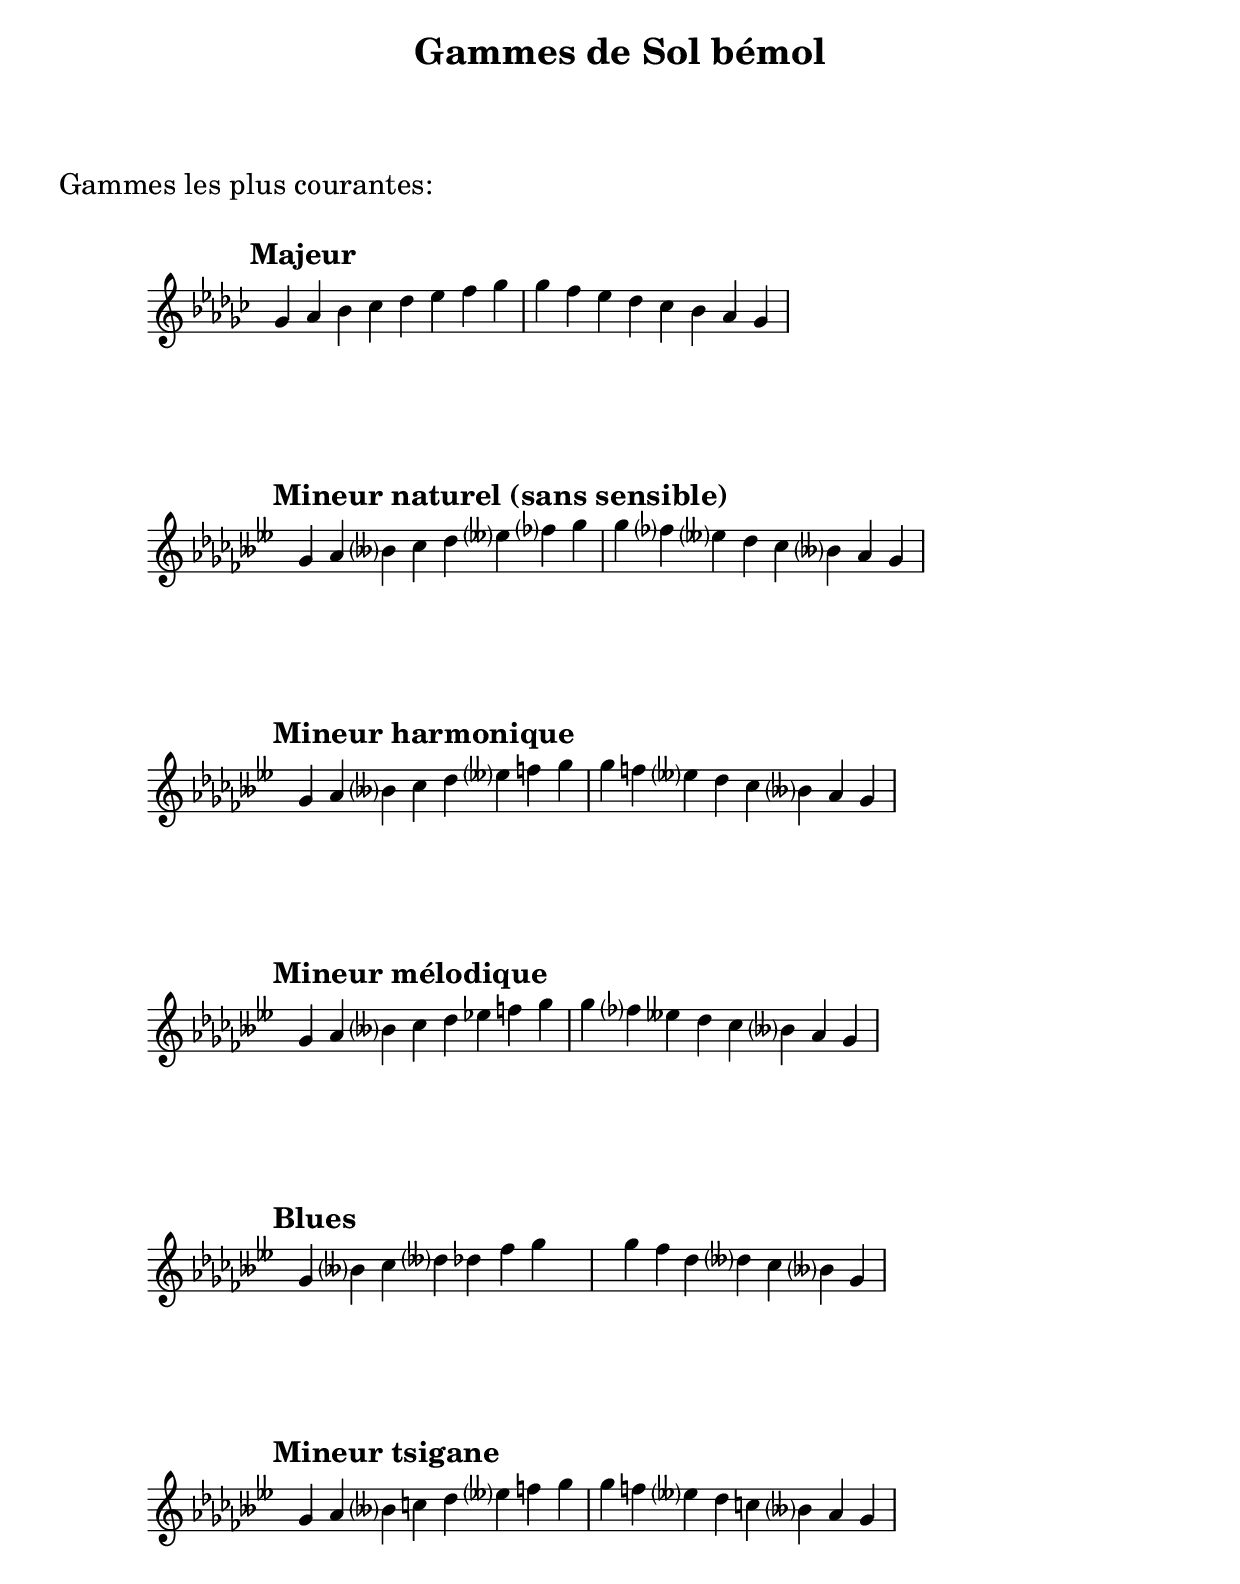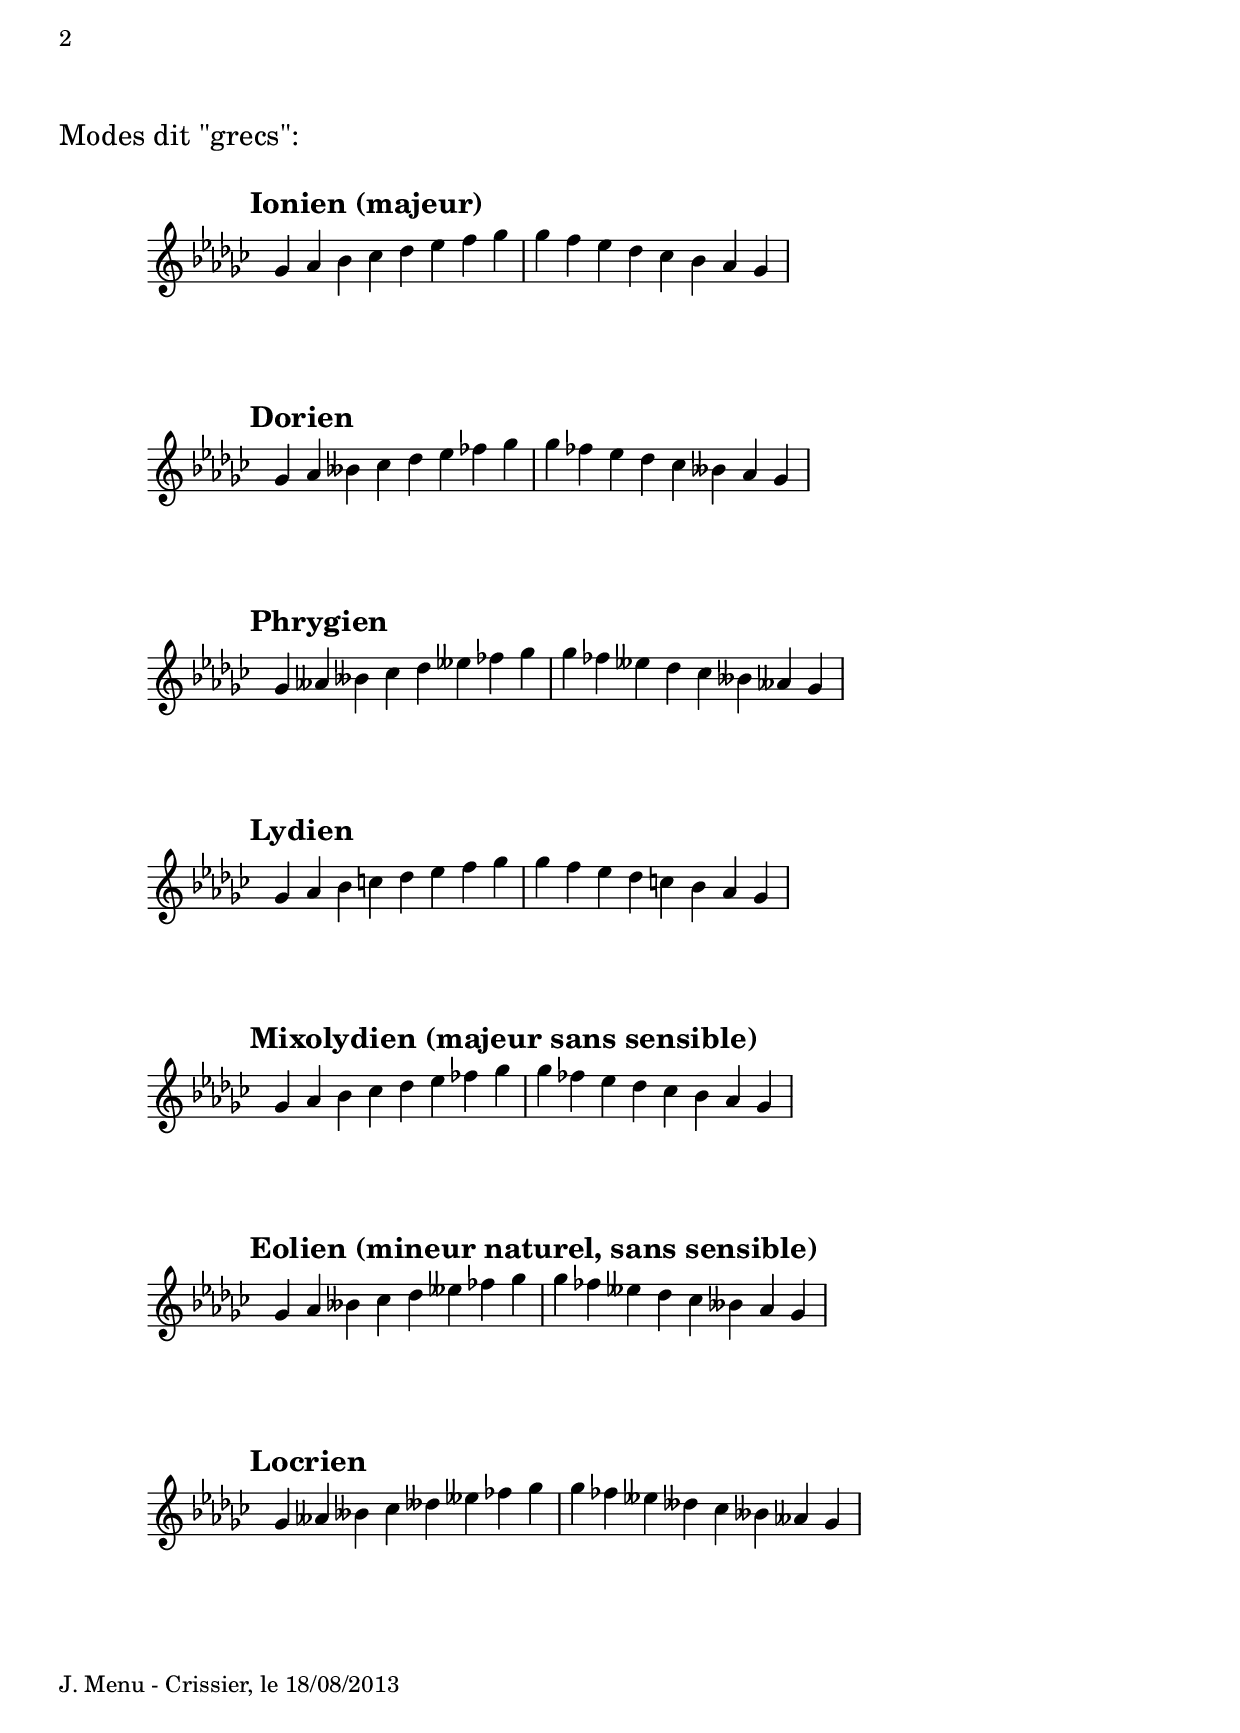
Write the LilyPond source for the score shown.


% -------------------------------------------------------------------------

\include "../CommonSettings.ly"


% -------------------------------------------------------------------------

\header{
  title = "Gammes de Sol bémol"
  subtitle = " "
}


% -------------------------------------------------------------------------

\markup \vspace #2

\markup {\huge "Gammes les plus courantes:"}

\markup \vspace #1


% -------------------------------------------------------------------------
% Some usual scales
% -------------------------------------------------------------------------


gesMajor = {
  \new Staff {
    \clef treble
    \key ges \major
    \myStaffAndTimeSettings
    \myTempoMark #2.0 #"Majeur"
    \transpose c ges 
    \relative c' {
      \CMajorScale
    }
  }
}


% -------------------------------------------------------------------------

gesNaturalMinor = {
  \new Staff {
    \clef treble
    \key ges \minor
    \myStaffAndTimeSettings
    \myTempoMark #2.0 #"Mineur naturel (sans sensible)"
    \transpose c ges 
    \relative c' {
      \CNaturalMinorScale
    }
  }
}


% -------------------------------------------------------------------------

gesHarmonicMinor = {
  \new Staff {
    \clef treble
    \key ges \minor
    \myStaffAndTimeSettings
    \myTempoMark #2.0 #"Mineur harmonique"
    \transpose c ges 
    \relative c' {
      \CHarmonicMinorScale
    }
  }
}


% -------------------------------------------------------------------------

gesMelodicMinor = {
  \new Staff {
    \clef treble
    \key ges \minor
    \myStaffAndTimeSettings
    \myTempoMark #2.0 #"Mineur mélodique"
    \transpose c ges 
    \relative c' {
      \CMelodicMinorScale
    }
  }
}


% -------------------------------------------------------------------------

gesDorianMinor = {
  \new Staff {
    \clef treble
    \key ges \minor
    \myStaffAndTimeSettings
    \myTempoMark #2.0 #"Mineur dorien"
    \transpose c ges 
    \relative c' {
      \CDorianMinorScale
    }
  }
}


% -------------------------------------------------------------------------

gesPhrygianMinor = {
  \new Staff {
    \clef treble
    \key ges \minor
    \myStaffAndTimeSettings
    \myTempoMark #2.0 #"Mineur phrygien"
    \transpose c ges 
    \relative c' {
      \CPhrygianMinorScale
    }
  }
}


% -------------------------------------------------------------------------

gesBlues = {
  \new Staff {
    \clef treble
    \key ges \minor
    \myStaffAndTimeSettings
    \myTempoMark #2.0 #"Blues"
    \transpose c ges 
    \relative c' {
      \CBluesScale
    }
  }
}


% -------------------------------------------------------------------------

gesGypsyMinor = {
  \new Staff {
    \clef treble
    \key ges \minor
    \myStaffAndTimeSettings
    \myTempoMark #2.0 #"Mineur tsigane"
    \transpose c ges 
    \relative c' {
      \CGypsyScale
    }
  }
}


% -------------------------------------------------------------------------
% The so-called "greek" modes, built from the white keys of the piano
% -------------------------------------------------------------------------


gesIonian = {
  \new Staff {
    \clef treble
    \key ges \major
    \myStaffAndTimeSettings
    \myTempoMark #2.0 #"Ionien (majeur)"
    \transpose c ges 
    \relative c' {
      \CIonianScale
    }
  }
}


gesDorian = {
  \new Staff {
    \clef treble
    \key ges \major
    \myStaffAndTimeSettings
    \myTempoMark #2.0 #"Dorien"
    \transpose d ges 
    \relative c' {
      \DDorianScale
    }
  }
}


gesPhrygian = {
  \new Staff {
    \clef treble
    \key ges \major
    \myStaffAndTimeSettings
    \myTempoMark #2.0 #"Phrygien"
    \transpose e ges 
    \relative c' {
      \EPhrygianScale
    }
  }
}


gesLydian = {
  \new Staff {
    \clef treble
    \key ges \major
    \myStaffAndTimeSettings
    \myTempoMark #2.0 #"Lydien"
    \transpose f ges 
    \relative c' {
      \FLydianScale
    }
  }
}


gesMixolydian = {
  \new Staff {
    \clef treble
    \key ges \major
    \myStaffAndTimeSettings
    \myTempoMark #2.0 #"Mixolydien (majeur sans sensible)"
    \transpose g, ges 
    \relative c' {
      \GMixolydianScale
    }
  }
}


gesEolian = {
  \new Staff {
    \clef treble
    \key ges \major
    \myStaffAndTimeSettings
    \myTempoMark #2.0 #"Eolien (mineur naturel, sans sensible)"
    \transpose a, ges 
    \relative c' {
      \AEolianScale
    }
  }
}


gesLocrian = {
  \new Staff {
    \clef treble
    \key ges \major
    \myStaffAndTimeSettings
    \myTempoMark #2.0 #"Locrien"
    \transpose b, ges 
    \relative c' {
      \BLocrianScale
    }
  }
}


% -------------------------------------------------------------------------

\score {
  \gesMajor
}

\score {
  \gesNaturalMinor
}

\score {
  \gesHarmonicMinor
}

\score {
  \gesMelodicMinor
}

\score {
  \gesBlues
}

\score {
  \gesGypsyMinor
}


% -------------------------------------------------------------------------

\markup \vspace #2

\pageBreak

\markup \vspace #2

\markup {\huge "Modes dit \"grecs\":"}

\markup \vspace #1


% -------------------------------------------------------------------------

\score {
  \gesIonian
}

\score {
  \gesDorian
}

\score {
  \gesPhrygian
}

\score {
  \gesLydian
}

\score {
  \gesMixolydian
}

\score {
  \gesEolian
}

\score {
  \gesLocrian
}


% -------------------------------------------------------------------------


\markup \vspace #2
\markup {J. Menu - Crissier, le 18/08/2013}
